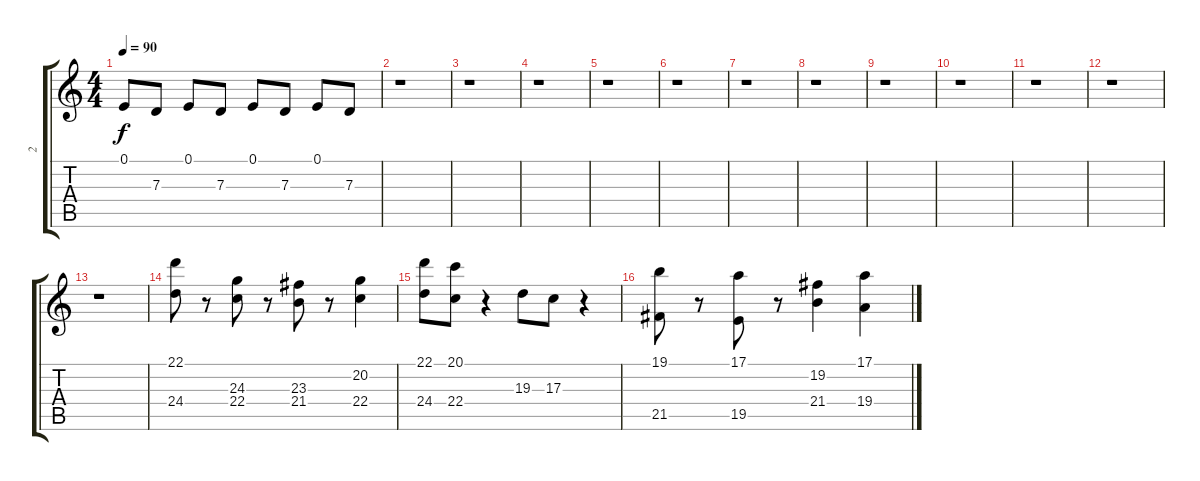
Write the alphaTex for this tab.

\track ("2          ION - 4 " "2         ") {instrument acousticgrandpiano}
\staff {score tabs}
\tuning (E4 B3 G3 D3 A2 E2) {hide}
\ts (4 4)
\tempo 90
\clef g2
\ks c
0.1.8{dy f} 7.3.8 0.1.8 7.3.8 0.1.8 7.3.8 0.1.8 7.3.8 |
r.1 |
r.1 |
r.1 |
r.1 |
r.1 |
r.1 |
r.1 |
r.1 |
r.1 |
r.1 |
r.1 |
r.1 |
(22.1 24.4).8 r.8 (24.3 22.4).8 r.8 (23.3 21.4).8 r.8 (20.2 22.4).4 |
(22.1 24.4).8 (20.1 22.4).8 r.4 19.3.8 17.3.8 r.4 |
(19.1 21.5).8 r.8 (17.1 19.5).8 r.8 (19.2 21.4).4 (17.1 19.4).4
